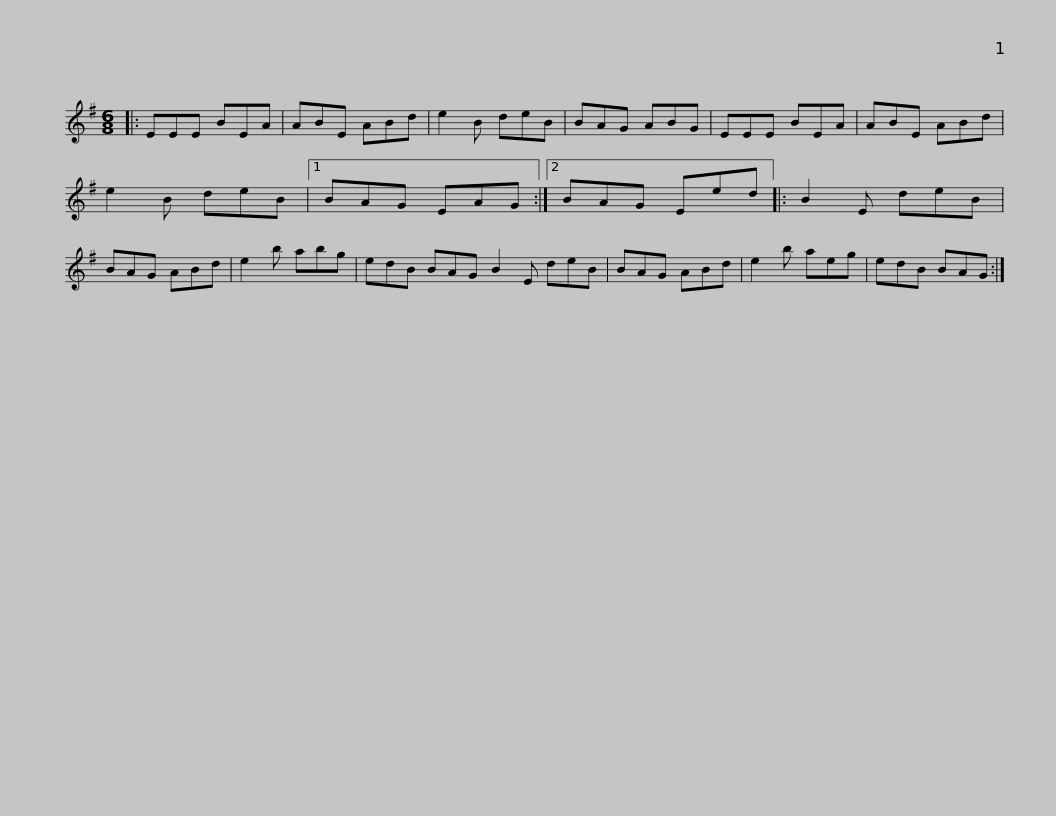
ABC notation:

X:1
L:1/8
M:6/8
I:linebreak $
K:Emin
V:1 treble
V:1
|: EEE BEA | ABE ABd | e2 B deB | BAG ABG | EEE BEA | %5
 ABE ABd | e2 B deB |1$ BAG EAG :|2 BAG Eed |: B2 E deB | %10
 BAG ABd | e2 b abg | edB BAG B2 E deB |$ BAG ABd | e2 b aeg | %15
 edB BAG :| %16
